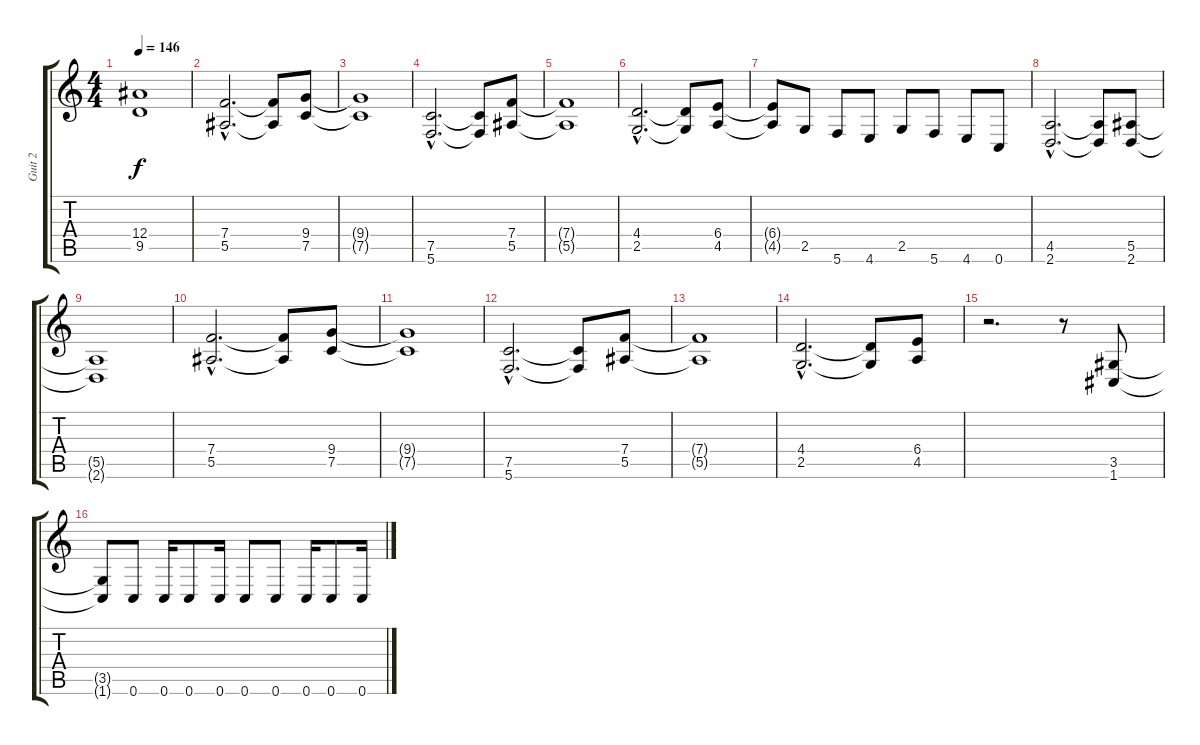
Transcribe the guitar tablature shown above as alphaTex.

\track ("Guit 2" "Guit 2") {instrument distortionguitar}
\staff {score tabs}
\tuning (C4 G3 Eb3 Bb2 F2 C2) {hide}
\ts (4 4)
\tempo 146
\clef g2
\ks c
(12.4{t} 9.5{t}).1{dy f} |
(7.4{hac} 5.5{hac}).2{d} (7.4{t} 5.5{t}).8 (9.4 7.5).8 |
(9.4{t} 7.5{t}).1 |
(7.5{hac} 5.6{hac}).2{d} (7.5{t} 5.6{t}).8 (7.4 5.5).8 |
(7.4{t} 5.5{t}).1 |
(4.4{hac} 2.5{hac}).2{d} (4.4{t} 2.5{t}).8 (6.4 4.5).8 |
(6.4{t} 4.5{t}).8 2.5.8 5.6.8 4.6.8 2.5.8 5.6.8 4.6.8 0.6.8 |
(4.5{hac} 2.6{hac}).2{d} (4.5{t} 2.6{t}).8 (5.5 2.6).8 |
(5.5{t} 2.6{t}).1 |
(7.4{hac} 5.5{hac}).2{d} (7.4{t} 5.5{t}).8 (9.4 7.5).8 |
(9.4{t} 7.5{t}).1 |
(7.5{hac} 5.6{hac}).2{d} (7.5{t} 5.6{t}).8 (7.4 5.5).8 |
(7.4{t} 5.5{t}).1 |
(4.4{hac} 2.5{hac}).2{d} (4.4{t} 2.5{t}).8 (6.4 4.5).8 |
r.2{d} r.8 (3.5 1.6).8 |
(3.5{t} 1.6{t}).8 0.6.8 0.6.16 0.6.8 0.6.16 0.6.8 0.6.8 0.6.16 0.6.8 0.6.16
